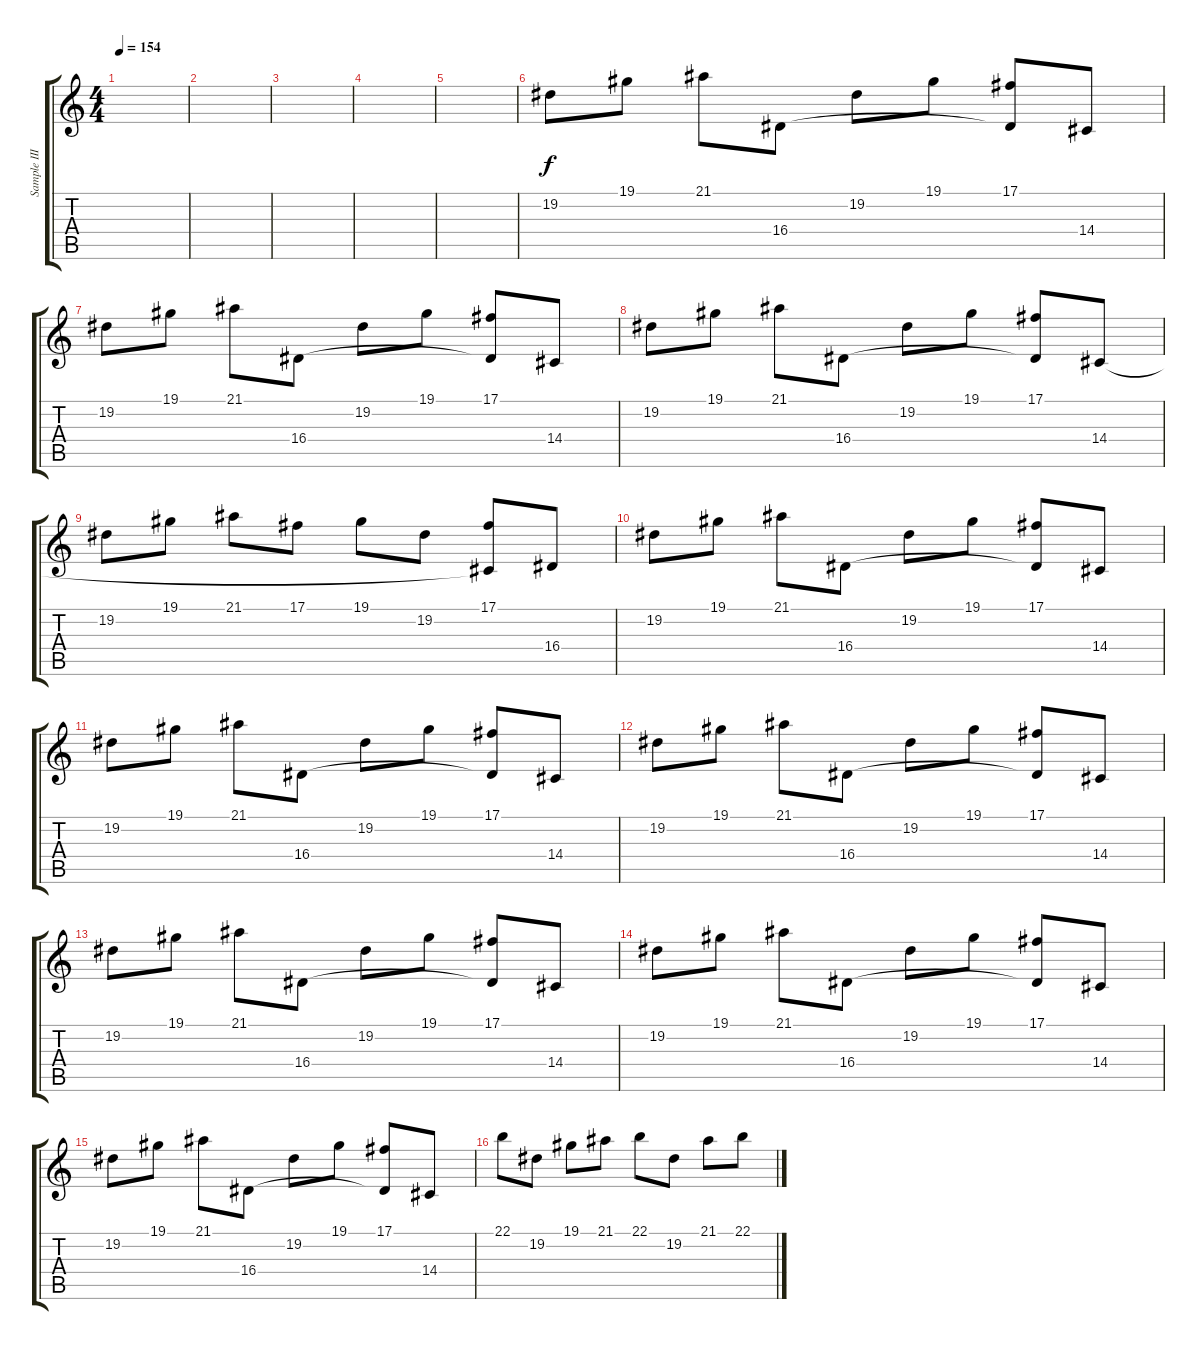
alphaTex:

\track ("Sample III" "Sample III") {instrument tremolostrings}
\staff {score tabs}
\tuning (Db4 Ab3 E3 B2 Gb2 Db2) {hide}
\ts (4 4)
\tempo 154
\clef g2
\ks c
|
|
|
|
|
19.2.8{volume 12} 19.1.8 21.1.8 16.4.8 19.2.8 19.1.8 (17.1 16.4{t}).8 14.4.8 |
19.2.8 19.1.8 21.1.8 16.4.8 19.2.8 19.1.8 (17.1 16.4{t}).8 14.4.8 |
19.2.8 19.1.8 21.1.8 16.4.8 19.2.8 19.1.8 (17.1 16.4{t}).8 14.4.8 |
19.2.8 19.1.8 21.1.8 17.1.8 19.1.8 19.2.8 (17.1 14.4{t}).8 16.4.8 |
19.2.8 19.1.8 21.1.8 16.4.8 19.2.8 19.1.8 (17.1 16.4{t}).8 14.4.8 |
19.2.8 19.1.8 21.1.8 16.4.8 19.2.8 19.1.8 (17.1 16.4{t}).8 14.4.8 |
19.2.8 19.1.8 21.1.8 16.4.8 19.2.8 19.1.8 (17.1 16.4{t}).8 14.4.8 |
19.2.8 19.1.8 21.1.8 16.4.8 19.2.8 19.1.8 (17.1 16.4{t}).8 14.4.8 |
19.2.8 19.1.8 21.1.8 16.4.8 19.2.8 19.1.8 (17.1 16.4{t}).8 14.4.8 |
19.2.8 19.1.8 21.1.8 16.4.8 19.2.8 19.1.8 (17.1 16.4{t}).8 14.4.8 |
22.1.8{volume 16} 19.2.8 19.1.8 21.1.8 22.1.8 19.2.8 21.1.8 22.1.8
